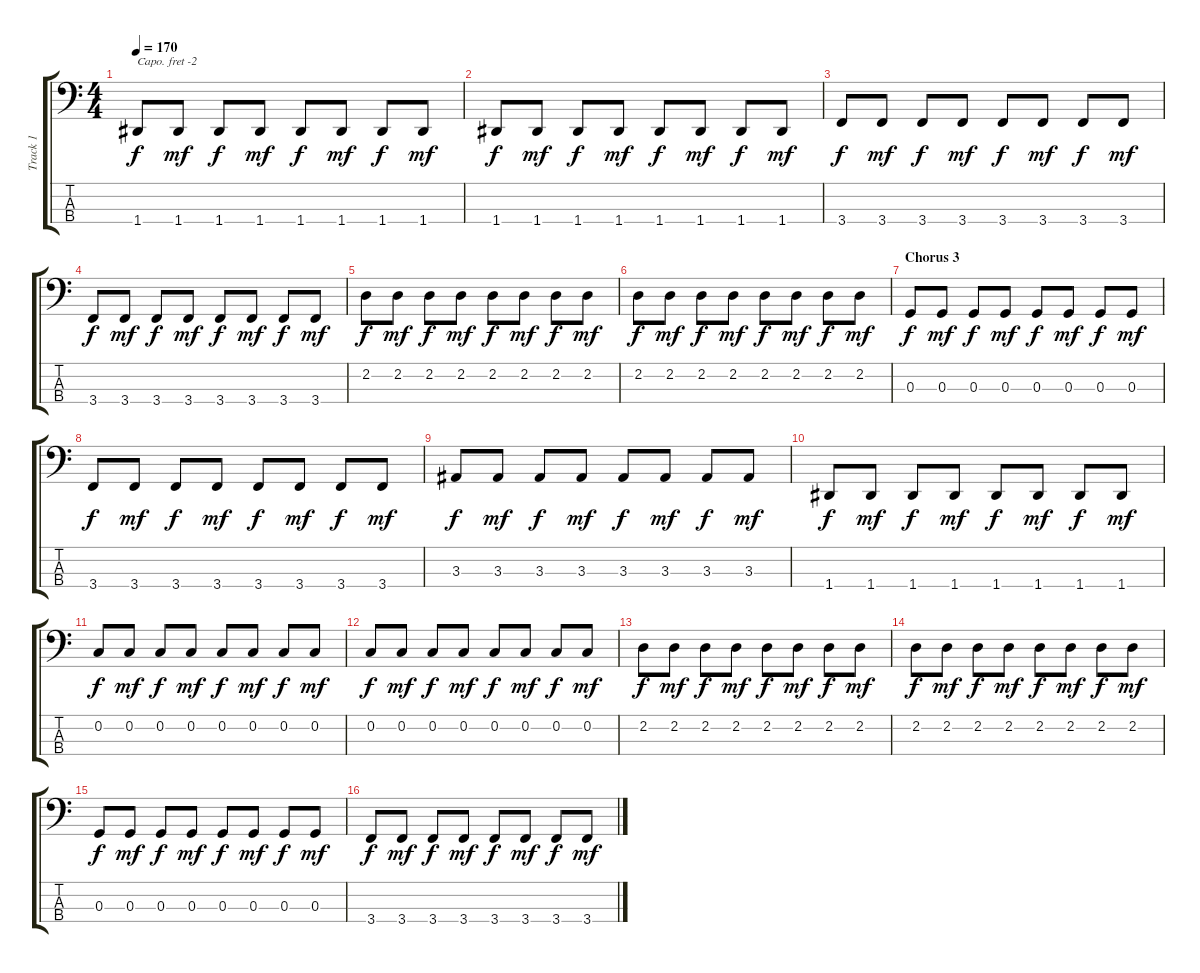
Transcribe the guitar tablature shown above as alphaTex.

\track ("Track 1" "Track 1") {instrument electricbasspick}
\staff {score tabs}
\capo -2
\tuning (G2 D2 A1 E1) {hide}
\ts (4 4)
\tempo 170
\clef f4
\ks c
1.4.8{dy f} 1.4.8{dy mf} 1.4.8{dy f} 1.4.8{dy mf} 1.4.8{dy f} 1.4.8{dy mf} 1.4.8{dy f} 1.4.8{dy mf} |
1.4.8{dy f} 1.4.8{dy mf} 1.4.8{dy f} 1.4.8{dy mf} 1.4.8{dy f} 1.4.8{dy mf} 1.4.8{dy f} 1.4.8{dy mf} |
3.4.8{dy f} 3.4.8{dy mf} 3.4.8{dy f} 3.4.8{dy mf} 3.4.8{dy f} 3.4.8{dy mf} 3.4.8{dy f} 3.4.8{dy mf} |
3.4.8{dy f} 3.4.8{dy mf} 3.4.8{dy f} 3.4.8{dy mf} 3.4.8{dy f} 3.4.8{dy mf} 3.4.8{dy f} 3.4.8{dy mf} |
2.2.8{dy f} 2.2.8{dy mf} 2.2.8{dy f} 2.2.8{dy mf} 2.2.8{dy f} 2.2.8{dy mf} 2.2.8{dy f} 2.2.8{dy mf} |
2.2.8{dy f} 2.2.8{dy mf} 2.2.8{dy f} 2.2.8{dy mf} 2.2.8{dy f} 2.2.8{dy mf} 2.2.8{dy f} 2.2.8{dy mf} |
\section ("" "Chorus 3")
0.3.8{dy f} 0.3.8{dy mf} 0.3.8{dy f} 0.3.8{dy mf} 0.3.8{dy f} 0.3.8{dy mf} 0.3.8{dy f} 0.3.8{dy mf} |
3.4.8{dy f} 3.4.8{dy mf} 3.4.8{dy f} 3.4.8{dy mf} 3.4.8{dy f} 3.4.8{dy mf} 3.4.8{dy f} 3.4.8{dy mf} |
3.3.8{dy f} 3.3.8{dy mf} 3.3.8{dy f} 3.3.8{dy mf} 3.3.8{dy f} 3.3.8{dy mf} 3.3.8{dy f} 3.3.8{dy mf} |
1.4.8{dy f} 1.4.8{dy mf} 1.4.8{dy f} 1.4.8{dy mf} 1.4.8{dy f} 1.4.8{dy mf} 1.4.8{dy f} 1.4.8{dy mf} |
0.2.8{dy f} 0.2.8{dy mf} 0.2.8{dy f} 0.2.8{dy mf} 0.2.8{dy f} 0.2.8{dy mf} 0.2.8{dy f} 0.2.8{dy mf} |
0.2.8{dy f} 0.2.8{dy mf} 0.2.8{dy f} 0.2.8{dy mf} 0.2.8{dy f} 0.2.8{dy mf} 0.2.8{dy f} 0.2.8{dy mf} |
2.2.8{dy f} 2.2.8{dy mf} 2.2.8{dy f} 2.2.8{dy mf} 2.2.8{dy f} 2.2.8{dy mf} 2.2.8{dy f} 2.2.8{dy mf} |
2.2.8{dy f} 2.2.8{dy mf} 2.2.8{dy f} 2.2.8{dy mf} 2.2.8{dy f} 2.2.8{dy mf} 2.2.8{dy f} 2.2.8{dy mf} |
0.3.8{dy f} 0.3.8{dy mf} 0.3.8{dy f} 0.3.8{dy mf} 0.3.8{dy f} 0.3.8{dy mf} 0.3.8{dy f} 0.3.8{dy mf} |
3.4.8{dy f} 3.4.8{dy mf} 3.4.8{dy f} 3.4.8{dy mf} 3.4.8{dy f} 3.4.8{dy mf} 3.4.8{dy f} 3.4.8{dy mf}
